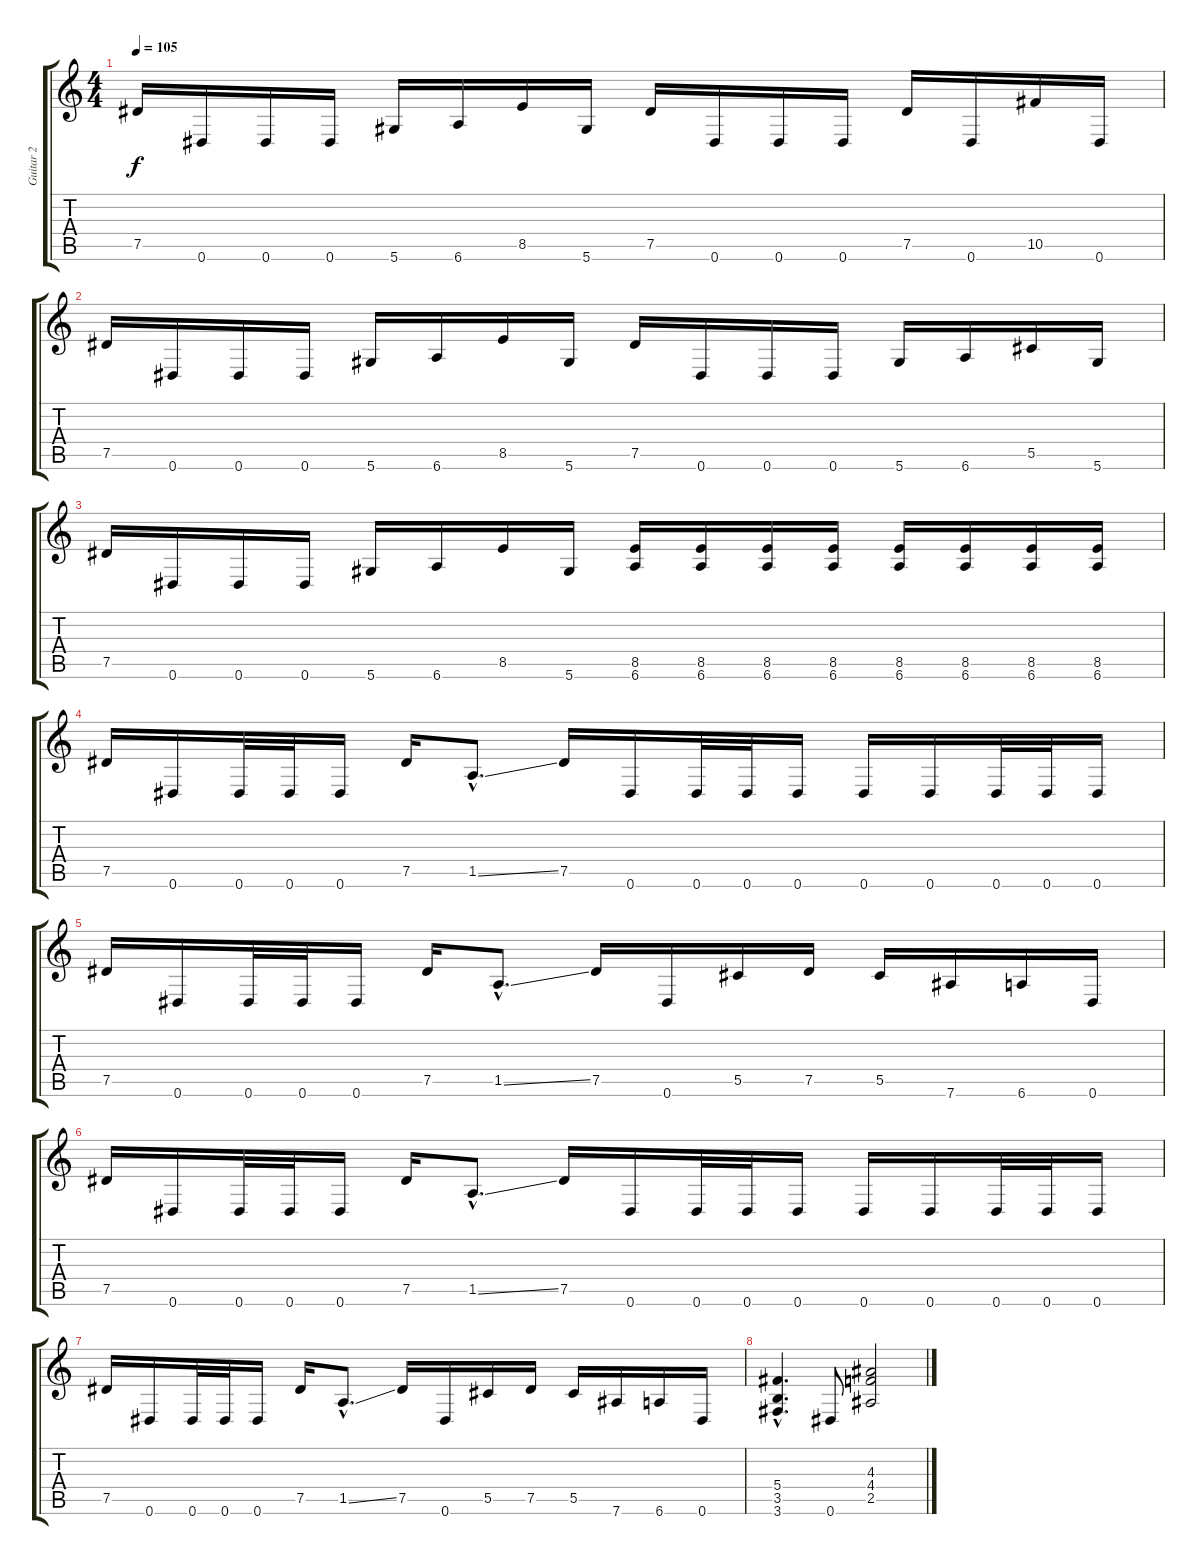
\track ("Guitar 2" "Guitar 2") {instrument overdrivenguitar}
\staff {score tabs}
\tuning (Eb4 Bb3 Gb3 Db3 Ab2 Eb2) {hide}
\ts (4 4)
\tempo 105
\clef g2
\ks c
7.5.16{dy f} 0.6.16 0.6.16 0.6.16 5.6.16 6.6.16 8.5.16 5.6.16 7.5.16 0.6.16 0.6.16 0.6.16 7.5.16 0.6.16 10.5.16 0.6.16 |
7.5.16 0.6.16 0.6.16 0.6.16 5.6.16 6.6.16 8.5.16 5.6.16 7.5.16 0.6.16 0.6.16 0.6.16 5.6.16 6.6.16 5.5.16 5.6.16 |
7.5.16 0.6.16 0.6.16 0.6.16 5.6.16 6.6.16 8.5.16 5.6.16 (8.5 6.6).16 (8.5 6.6).16 (8.5 6.6).16 (8.5 6.6).16 (8.5 6.6).16 (8.5 6.6).16 (8.5 6.6).16 (8.5 6.6).16 |
7.5.16 0.6.16 0.6.32 0.6.32 0.6.16 7.5.16 1.5{ss hac}.8{d} 7.5.16 0.6.16 0.6.32 0.6.32 0.6.16 0.6.16 0.6.16 0.6.32 0.6.32 0.6.16 |
7.5.16 0.6.16 0.6.32 0.6.32 0.6.16 7.5.16 1.5{ss hac}.8{d} 7.5.16 0.6.16 5.5.16 7.5.16 5.5.16 7.6.16 6.6.16 0.6.16 |
7.5.16 0.6.16 0.6.32 0.6.32 0.6.16 7.5.16 1.5{ss hac}.8{d} 7.5.16 0.6.16 0.6.32 0.6.32 0.6.16 0.6.16 0.6.16 0.6.32 0.6.32 0.6.16 |
7.5.16 0.6.16 0.6.32 0.6.32 0.6.16 7.5.16 1.5{ss hac}.8{d} 7.5.16 0.6.16 5.5.16 7.5.16 5.5.16 7.6.16 6.6.16 0.6.16 |
(5.4{hac} 3.5{hac} 3.6{hac}).4{d} 0.6.8 (4.3 4.4 2.5).2
